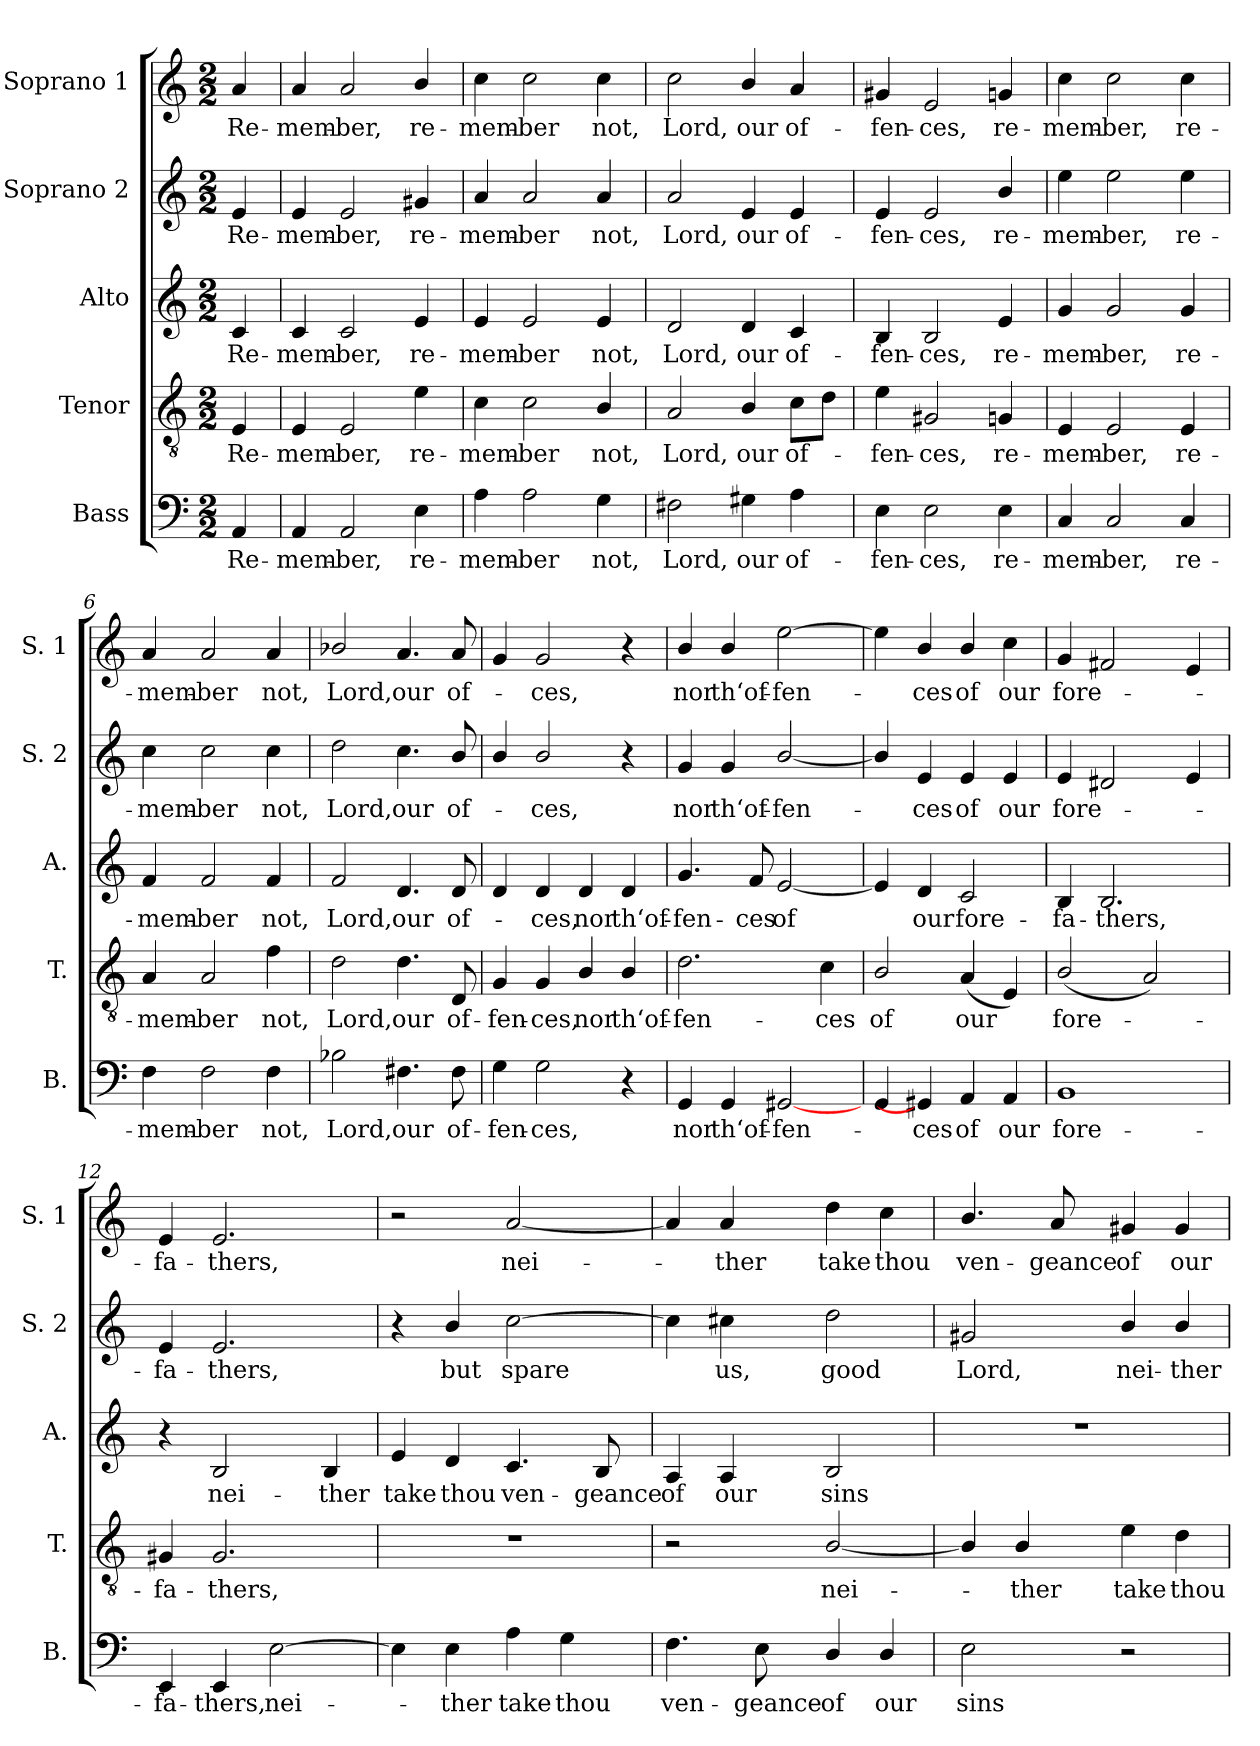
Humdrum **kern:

**kern	**text	**kern	**text	**kern	**text	**kern	**text	**kern	**text
*part5	*part5	*part4	*part4	*part3	*part3	*part2	*part2	*part1	*part1
*staff5	*staff5	*staff4	*staff4	*staff3	*staff3	*staff2	*staff2	*staff1	*staff1
*I"Bass	*	*I"Tenor	*	*I"Alto	*	*I"Soprano 2	*	*I"Soprano 1	*
*I'B.	*	*I'T.	*	*I'A.	*	*I'S. 2	*	*I'S. 1	*
*clefF4	*	*clefGv2	*	*clefG2	*	*clefG2	*	*clefG2	*
*k[]	*	*k[]	*	*k[]	*	*k[]	*	*k[]	*
*M2/2	*	*M2/2	*	*M2/2	*	*M2/2	*	*M2/2	*
*MM100	*	*MM100	*	*MM100	*	*MM100	*	*MM100	*
=	=	=	=	=	=	=	=	=	=
!	!LO:LY:b	!	!LO:LY:b	!	!LO:LY:b	!	!LO:LY:b	!	!LO:LY:b
4AA/	-Re-	4E/	-Re-	4c/	-Re-	4e/	-Re-	4a/	-Re-
=1	=1	=1	=1	=1	=1	=1	=1	=1	=1
!	!LO:LY:b	!	!LO:LY:b	!	!LO:LY:b	!	!LO:LY:b	!	!LO:LY:b
4AA/	-mem-	4E/	-mem-	4c/	-mem-	4e/	-mem-	4a/	-mem-
!	!LO:LY:b	!	!LO:LY:b	!	!LO:LY:b	!	!LO:LY:b	!	!LO:LY:b
2AA/	-ber,	2E/	-ber,	2c/	-ber,	2e/	-ber,	2a/	-ber,
!	!LO:LY:b	!	!LO:LY:b	!	!LO:LY:b	!	!LO:LY:b	!	!LO:LY:b
4E\	re-	4e\	re-	4e/	re-	4g#X/	re-	4b/	re-
=2	=2	=2	=2	=2	=2	=2	=2	=2	=2
!	!LO:LY:b	!	!LO:LY:b	!	!LO:LY:b	!	!LO:LY:b	!	!LO:LY:b
4A\	-mem-	4c\	-mem-	4e/	-mem-	4a/	-mem-	4cc\	-mem-
!	!LO:LY:b	!	!LO:LY:b	!	!LO:LY:b	!	!LO:LY:b	!	!LO:LY:b
2A\	-ber	2c\	-ber	2e/	-ber	2a/	-ber	2cc\	-ber
!	!LO:LY:b	!	!LO:LY:b	!	!LO:LY:b	!	!LO:LY:b	!	!LO:LY:b
4G\	not,	4B/	not,	4e/	not,	4a/	not,	4cc\	not,
=3	=3	=3	=3	=3	=3	=3	=3	=3	=3
!	!LO:LY:b	!	!LO:LY:b	!	!LO:LY:b	!	!LO:LY:b	!	!LO:LY:b
2F#X\	Lord,	2A/	Lord,	2d/	Lord,	2a/	Lord,	2cc\	Lord,
!	!LO:LY:b	!	!LO:LY:b	!	!LO:LY:b	!	!LO:LY:b	!	!LO:LY:b
4G#X\	our	4B/	our	4d/	our	4e/	our	4b/	our
!	!LO:LY:b	!	!LO:LY:b	!	!LO:LY:b	!	!LO:LY:b	!	!LO:LY:b
4A\	of-	8c\L	of-	4c/	of-	4e/	of-	4a/	of-
.	.	8d\J	.	.	.	.	.	.	.
=4	=4	=4	=4	=4	=4	=4	=4	=4	=4
!	!LO:LY:b	!	!LO:LY:b	!	!LO:LY:b	!	!LO:LY:b	!	!LO:LY:b
4E\	-fen-	4e\	-fen-	4B/	-fen-	4e/	-fen-	4g#X/	-fen-
!	!LO:LY:b	!	!LO:LY:b	!	!LO:LY:b	!	!LO:LY:b	!	!LO:LY:b
2E\	-ces,	2G#X/	-ces,	2B/	-ces,	2e/	-ces,	2e/	-ces,
!	!LO:LY:b	!	!LO:LY:b	!	!LO:LY:b	!	!LO:LY:b	!	!LO:LY:b
4E\	re-	4Gn/	re-	4e/	re-	4b/	re-	4gn/	re-
=5	=5	=5	=5	=5	=5	=5	=5	=5	=5
!	!LO:LY:b	!	!LO:LY:b	!	!LO:LY:b	!	!LO:LY:b	!	!LO:LY:b
4C/	-mem-	4E/	-mem-	4g/	-mem-	4ee\	-mem-	4cc\	-mem-
!	!LO:LY:b	!	!LO:LY:b	!	!LO:LY:b	!	!LO:LY:b	!	!LO:LY:b
2C/	-ber,	2E/	-ber,	2g/	-ber,	2ee\	-ber,	2cc\	-ber,
!	!LO:LY:b	!	!LO:LY:b	!	!LO:LY:b	!	!LO:LY:b	!	!LO:LY:b
4C/	re-	4E/	re-	4g/	re-	4ee\	re-	4cc\	re-
=6	=6	=6	=6	=6	=6	=6	=6	=6	=6
!	!LO:LY:b	!	!LO:LY:b	!	!LO:LY:b	!	!LO:LY:b	!	!LO:LY:b
4F\	-mem-	4A/	-mem-	4f/	mem-	4cc\	-mem-	4a/	-mem-
!	!LO:LY:b	!	!LO:LY:b	!	!LO:LY:b	!	!LO:LY:b	!	!LO:LY:b
2F\	-ber	2A/	-ber	2f/	-ber	2cc\	-ber	2a/	-ber
!	!LO:LY:b	!	!LO:LY:b	!	!LO:LY:b	!	!LO:LY:b	!	!LO:LY:b
4F\	not,	4f\	not,	4f/	not,	4cc\	not,	4a/	not,
=7	=7	=7	=7	=7	=7	=7	=7	=7	=7
!	!LO:LY:b	!	!LO:LY:b	!	!LO:LY:b	!	!LO:LY:b	!	!LO:LY:b
2B-X\	Lord,	2d\	Lord,	2f/	Lord,	2dd\	Lord,	2b-X/	Lord,
!	!LO:LY:b	!	!LO:LY:b	!	!LO:LY:b	!	!LO:LY:b	!	!LO:LY:b
4.F#X\	our	4.d\	our	4.d/	our	4.cc\	our	4.a/	our
!	!LO:LY:b	!	!LO:LY:b	!	!LO:LY:b	!	!LO:LY:b	!	!LO:LY:b
8F#\	of-	8D/	of-	8d/	of-	8b/	of-	8a/	of-
!!LO:LB:g=z
=8	=8	=8	=8	=8	=8	=8	=8	=8	=8
!	!LO:LY:b	!	!LO:LY:b	!	!	!	!	!	!
4G\	-fen-	4G/	-fen-	4d/	.	4b/	.	4g/	.
!	!LO:LY:b	!	!LO:LY:b	!	!LO:LY:b	!	!LO:LY:b	!	!LO:LY:b
2G\	-ces,	4G/	-ces,	4d/	-ces,	2b/	-ces,	2g/	-ces,
!	!	!	!LO:LY:b	!	!LO:LY:b	!	!	!	!
.	.	4B/	nor	4d/	nor	.	.	.	.
!	!	!	!LO:LY:b	!	!LO:LY:b	!	!	!	!
4r	.	4B/	th‘of-	4d/	th‘of-	4r	.	4r	.
=9	=9	=9	=9	=9	=9	=9	=9	=9	=9
!	!LO:LY:b	!	!LO:LY:b	!	!LO:LY:b	!	!LO:LY:b	!	!LO:LY:b
4GG/	nor	2.d\	-fen-	4.g/	-fen-	4g/	nor	4b/	nor
!	!LO:LY:b	!	!	!	!	!	!LO:LY:b	!	!LO:LY:b
4GG/	th‘of-	.	.	.	.	4g/	th‘of-	4b/	th‘of-
!	!	!	!	!	!LO:LY:b	!	!	!	!
.	.	.	.	8f/	-ces	.	.	.	.
!	!LO:LY:b	!	!	!	!LO:LY:b	!	!LO:LY:b	!	!LO:LY:b
[2GG#X/	-fen-	.	.	[2e/	of	[2b/	-fen-	[2ee\	-fen-
!	!	!	!LO:LY:b	!	!	!	!	!	!
.	.	4c\	-ces	.	.	.	.	.	.
=10	=10	=10	=10	=10	=10	=10	=10	=10	=10
!	!	!	!LO:LY:b	!	!	!	!	!	!
4GG/	.	2B/	of	4e/]	.	4b/]	.	4ee\]	.
!	!LO:LY:b	!	!	!	!LO:LY:b	!	!LO:LY:b	!	!LO:LY:b
4GG#X/]	-ces	.	.	4d/	our	4e/	-ces	4b/	-ces
!	!LO:LY:b	!	!LO:LY:b	!	!LO:LY:b	!	!LO:LY:b	!	!LO:LY:b
4AA/	of	(4A/	our	2c/	fore-	4e/	of	4b/	of
!	!LO:LY:b	!	!	!	!	!	!LO:LY:b	!	!LO:LY:b
4AA/	our	4E/)	.	.	.	4e/	our	4cc\	our
=11	=11	=11	=11	=11	=11	=11	=11	=11	=11
!	!LO:LY:b	!	!LO:LY:b	!	!LO:LY:b	!	!LO:LY:b	!	!LO:LY:b
1BB	fore-	(2B/	fore-	4B/	-fa-	4e/	fore-	4g/	fore-
!	!	!	!	!	!LO:LY:b	!	!	!	!
.	.	.	.	2.B/	-thers,	2d#X/	.	2f#X/	.
.	.	2A/)	.	.	.	.	.	.	.
.	.	.	.	.	.	4e/	.	4e/	.
=12	=12	=12	=12	=12	=12	=12	=12	=12	=12
!	!LO:LY:b	!	!LO:LY:b	!	!	!	!LO:LY:b	!	!LO:LY:b
4EE/	-fa-	4G#X/	-fa-	4r	.	4e/	-fa-	4e/	-fa-
!	!LO:LY:b	!	!LO:LY:b	!	!LO:LY:b	!	!LO:LY:b	!	!LO:LY:b
4EE/	-thers,	2.G#/	-thers,	2B/	nei-	2.e/	-thers,	2.e/	-thers,
!	!LO:LY:b	!	!	!	!	!	!	!	!
[2E\	nei-	.	.	.	.	.	.	.	.
!	!	!	!	!	!LO:LY:b	!	!	!	!
.	.	.	.	4B/	-ther	.	.	.	.
=13	=13	=13	=13	=13	=13	=13	=13	=13	=13
!	!	!	!	!	!LO:LY:b	!	!	!	!
4E\]	.	1r	.	4e/	take	4r	.	2r	.
!	!LO:LY:b	!	!	!	!LO:LY:b	!	!LO:LY:b	!	!
4E\	-ther	.	.	4d/	thou	4b/	but	.	.
!	!LO:LY:b	!	!	!	!LO:LY:b	!	!LO:LY:b	!	!LO:LY:b
4A\	take	.	.	4.c/	ven-	[2cc\	spare	[2a/	nei-
!	!LO:LY:b	!	!	!	!	!	!	!	!
4G\	thou	.	.	.	.	.	.	.	.
!	!	!	!	!	!LO:LY:b	!	!	!	!
.	.	.	.	8B/	-geance	.	.	.	.
!!LO:PB:g=z
=14	=14	=14	=14	=14	=14	=14	=14	=14	=14
!	!LO:LY:b	!	!	!	!LO:LY:b	!	!	!	!
4.F\	ven-	2r	.	4A/	of	4cc\]	.	4a/]	.
!	!	!	!	!	!LO:LY:b	!	!LO:LY:b	!	!LO:LY:b
.	.	.	.	4A/	our	4cc#X\	us,	4a/	-ther
!	!LO:LY:b	!	!	!	!	!	!	!	!
8E\	-geance	.	.	.	.	.	.	.	.
!	!LO:LY:b	!	!LO:LY:b	!	!LO:LY:b	!	!LO:LY:b	!	!LO:LY:b
4D/	of	[2B/	nei-	2B/	sins	2dd\	good	4dd\	take
!	!LO:LY:b	!	!	!	!	!	!	!	!LO:LY:b
4D/	our	.	.	.	.	.	.	4cc\	thou
=15	=15	=15	=15	=15	=15	=15	=15	=15	=15
!	!LO:LY:b	!	!	!	!	!	!LO:LY:b	!	!LO:LY:b
2E\	sins	4B/]	.	1r	.	2g#X/	Lord,	4.b/	ven-
!	!	!	!LO:LY:b	!	!	!	!	!	!
.	.	4B/	-ther	.	.	.	.	.	.
!	!	!	!	!	!	!	!	!	!LO:LY:b
.	.	.	.	.	.	.	.	8a/	-geance
!	!	!	!LO:LY:b	!	!	!	!LO:LY:b	!	!LO:LY:b
2r	.	4e\	take	.	.	4b/	nei-	4g#X/	of
!	!	!	!LO:LY:b	!	!	!	!LO:LY:b	!	!LO:LY:b
.	.	4d\	thou	.	.	4b/	-ther	4g#/	our
=	=	=	=	=	=	=	=	=	=
*-	*-	*-	*-	*-	*-	*-	*-	*-	*-
